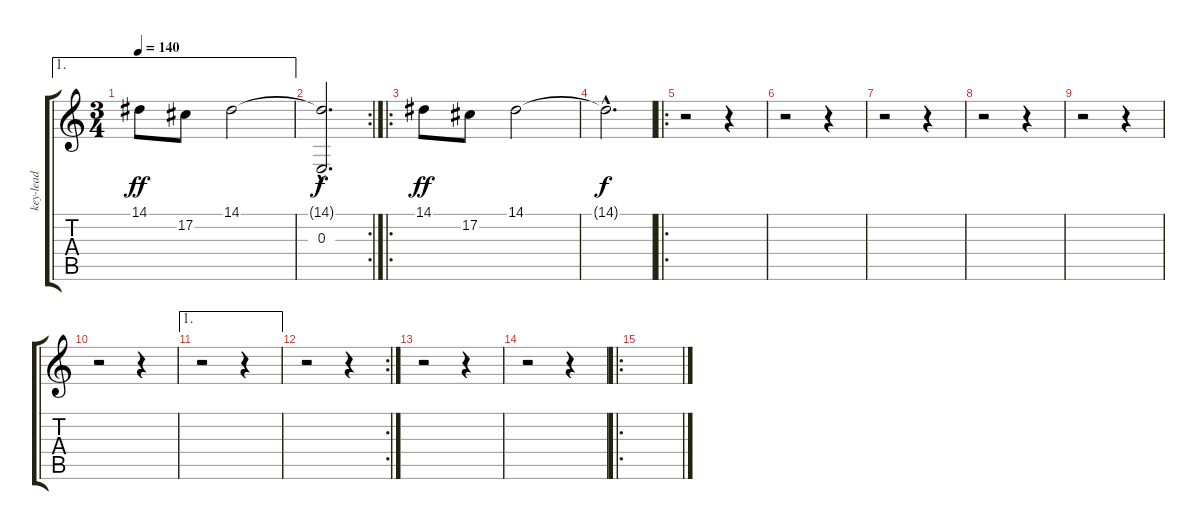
\track ("key-lead" "key-lead") {instrument pad8sweep}
\staff {score tabs}
\tuning (Db4 Ab3 E3 B2 Gb2 Db2) {hide}
\ae 1
\ts (3 4)
\tempo 140
\clef g2
\ks c
14.1.8{dy ff} 17.2.8 14.1.2 |
\rc 2
(14.1{hac t} 0.3{hac}).2{d dy f} |
\ro
14.1.8{dy ff} 17.2.8 14.1.2 |
14.1{hac t}.2{d dy f} |
\ro
r.2 r.4 |
r.2 r.4 |
r.2 r.4 |
r.2 r.4 |
r.2 r.4 |
r.2 r.4 |
\ae 1
r.2 r.4 |
\rc 2
r.2 r.4 |
r.2 r.4 |
r.2 r.4 |
\ro
